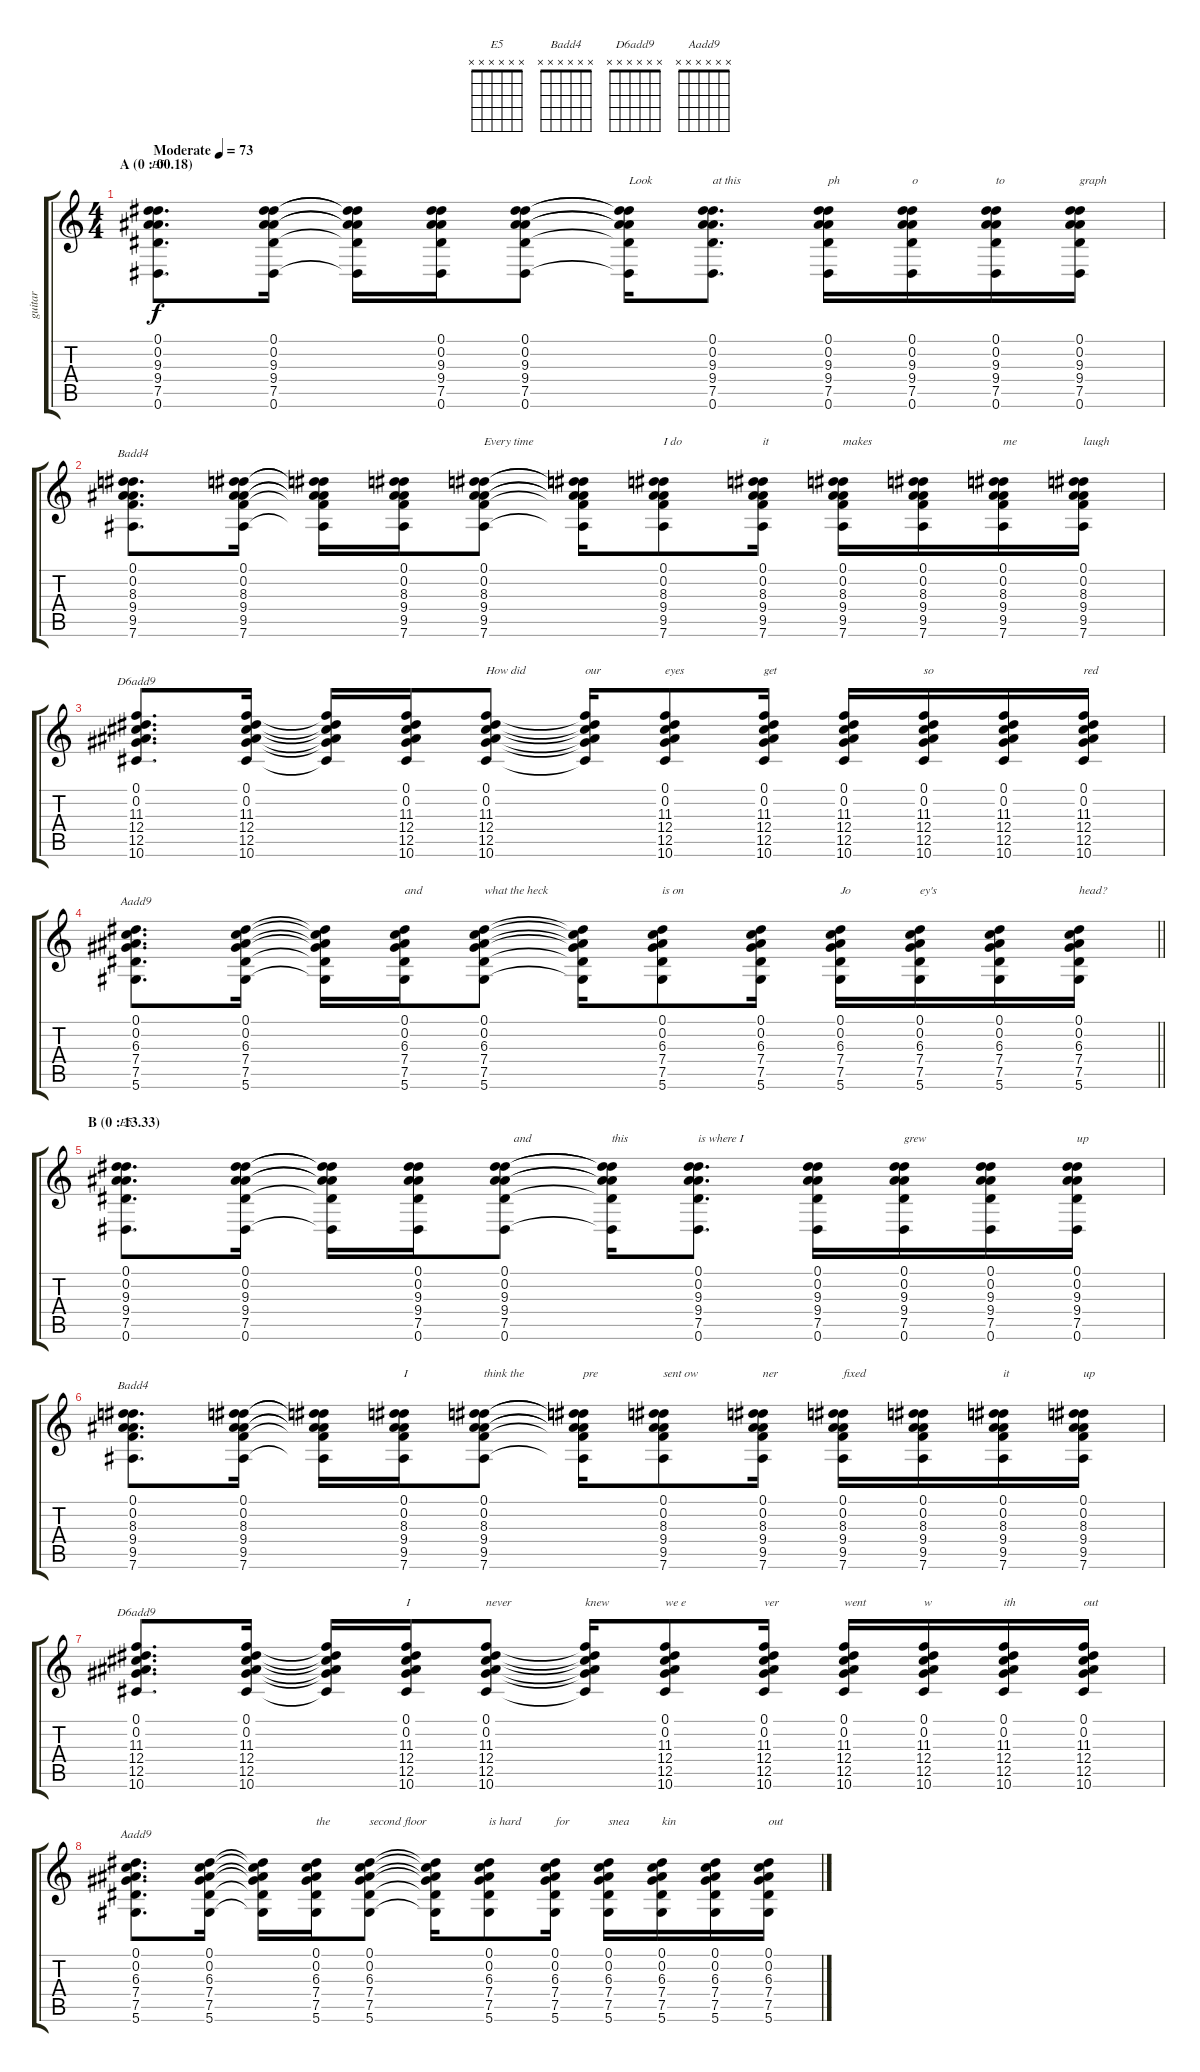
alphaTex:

\track ("guitar" "guitar") {instrument acousticguitarsteel}
\staff {score tabs}
\tuning (Eb4 Bb3 Gb3 Db3 Ab2 Eb2) {hide}
\chord ("E5" 0 0 9 9 7 0) {firstfret 7}
\chord ("Badd4" 0 0 8 9 9 7) {firstfret 7}
\chord ("D6add9" 0 0 11 12 12 10) {firstfret 10}
\chord ("Aadd9" 0 0 6 7 7 5) {firstfret 5}
\chord ("E5" x x x x x x)
\chord ("Badd4" x x x x x x)
\chord ("D6add9" x x x x x x)
\chord ("Aadd9" x x x x x x)
\ts (4 4)
\section ("" "A (0 : 00.18)")
\tempo (73 "Moderate")
\clef g2
\ks c
(0.1 0.2 9.3 9.4 7.5 0.6).8{d ch "E5" dy f instrument acousticguitarsteel beam Down} (0.1 0.2 9.3 9.4 7.5 0.6).16{beam Down} (0.1{t} 0.2{t} 9.3{t} 9.4{t} 7.5{t} 0.6{t}).16{beam Down} (0.1 0.2 9.3 9.4 7.5 0.6).16{beam Down} (0.1 0.2 9.3 9.4 7.5 0.6).8{beam Down} (0.1{t} 0.2{t} 9.3{t} 9.4{t} 7.5{t} 0.6{t}).16{txt "Look" beam Down} (0.1 0.2 9.3 9.4 7.5 0.6).8{d txt "at this" beam Down} (0.1 0.2 9.3 9.4 7.5 0.6).16{txt "ph" beam Down} (0.1 0.2 9.3 9.4 7.5 0.6).16{txt "o" beam Down} (0.1 0.2 9.3 9.4 7.5 0.6).16{txt "to" beam Down} (0.1 0.2 9.3 9.4 7.5 0.6).16{txt "graph" beam Down} |
(0.1 0.2 8.3 9.4 9.5 7.6).8{d ch "Badd4" beam Down} (0.1 0.2 8.3 9.4 9.5 7.6).16{beam Down} (0.1{t} 0.2{t} 8.3{t} 9.4{t} 9.5{t} 7.6{t}).16{beam Down} (0.1 0.2 8.3 9.4 9.5 7.6).16{beam Down} (0.1 0.2 8.3 9.4 9.5 7.6).8{txt "Every time" beam Down} (0.1{t} 0.2{t} 8.3{t} 9.4{t} 9.5{t} 7.6{t}).16{beam Down} (0.1 0.2 8.3 9.4 9.5 7.6).8{txt "I do" beam Down} (0.1 0.2 8.3 9.4 9.5 7.6).16{txt "it" beam Down} (0.1 0.2 8.3 9.4 9.5 7.6).16{txt "makes" beam Down} (0.1 0.2 8.3 9.4 9.5 7.6).16{beam Down} (0.1 0.2 8.3 9.4 9.5 7.6).16{txt "me" beam Down} (0.1 0.2 8.3 9.4 9.5 7.6).16{txt "laugh" beam Down} |
(0.1 0.2 11.3 12.4 12.5 10.6).8{d ch "D6add9"} (0.1 0.2 11.3 12.4 12.5 10.6).16 (0.1{t} 0.2{t} 11.3{t} 12.4{t} 12.5{t} 10.6{t}).16 (0.1 0.2 11.3 12.4 12.5 10.6).16 (0.1 0.2 11.3 12.4 12.5 10.6).8{txt "How did"} (0.1{t} 0.2{t} 11.3{t} 12.4{t} 12.5{t} 10.6{t}).16{txt "our"} (0.1 0.2 11.3 12.4 12.5 10.6).8{txt "eyes"} (0.1 0.2 11.3 12.4 12.5 10.6).16{txt "get"} (0.1 0.2 11.3 12.4 12.5 10.6).16 (0.1 0.2 11.3 12.4 12.5 10.6).16{txt "so"} (0.1 0.2 11.3 12.4 12.5 10.6).16 (0.1 0.2 11.3 12.4 12.5 10.6).16{txt "red"} |
\barLineRight lightlight
(0.1 0.2 6.3 7.4 7.5 5.6).8{d ch "Aadd9" beam Down} (0.1 0.2 6.3 7.4 7.5 5.6).16{beam Down} (0.1{t} 0.2{t} 6.3{t} 7.4{t} 7.5{t} 5.6{t}).16{beam Down} (0.1 0.2 6.3 7.4 7.5 5.6).16{txt "and" beam Down} (0.1 0.2 6.3 7.4 7.5 5.6).8{txt "what the heck" beam Down} (0.1{t} 0.2{t} 6.3{t} 7.4{t} 7.5{t} 5.6{t}).16{beam Down} (0.1 0.2 6.3 7.4 7.5 5.6).8{txt "is on" beam Down} (0.1 0.2 6.3 7.4 7.5 5.6).16{beam Down} (0.1 0.2 6.3 7.4 7.5 5.6).16{txt "Jo" beam Down} (0.1 0.2 6.3 7.4 7.5 5.6).16{txt "ey's" beam Down} (0.1 0.2 6.3 7.4 7.5 5.6).16{beam Down} (0.1 0.2 6.3 7.4 7.5 5.6).16{txt "head?" beam Down} |
\section ("" "B (0 : 13.33)")
(0.1 0.2 9.3 9.4 7.5 0.6).8{d ch "E5" beam Down} (0.1 0.2 9.3 9.4 7.5 0.6).16{beam Down} (0.1{t} 0.2{t} 9.3{t} 9.4{t} 7.5{t} 0.6{t}).16{beam Down} (0.1 0.2 9.3 9.4 7.5 0.6).16{beam Down} (0.1 0.2 9.3 9.4 7.5 0.6).8{txt "   and" beam Down} (0.1{t} 0.2{t} 9.3{t} 9.4{t} 7.5{t} 0.6{t}).16{txt "this" beam Down} (0.1 0.2 9.3 9.4 7.5 0.6).8{d txt "is where I" beam Down} (0.1 0.2 9.3 9.4 7.5 0.6).16{beam Down} (0.1 0.2 9.3 9.4 7.5 0.6).16{txt "grew" beam Down} (0.1 0.2 9.3 9.4 7.5 0.6).16{beam Down} (0.1 0.2 9.3 9.4 7.5 0.6).16{txt "up" beam Down} |
(0.1 0.2 8.3 9.4 9.5 7.6).8{d ch "Badd4" beam Down} (0.1 0.2 8.3 9.4 9.5 7.6).16{beam Down} (0.1{t} 0.2{t} 8.3{t} 9.4{t} 9.5{t} 7.6{t}).16{beam Down} (0.1 0.2 8.3 9.4 9.5 7.6).16{txt "I" beam Down} (0.1 0.2 8.3 9.4 9.5 7.6).8{txt "think the" beam Down} (0.1{t} 0.2{t} 8.3{t} 9.4{t} 9.5{t} 7.6{t}).16{txt "pre" beam Down} (0.1 0.2 8.3 9.4 9.5 7.6).8{txt "sent ow" beam Down} (0.1 0.2 8.3 9.4 9.5 7.6).16{txt "ner" beam Down} (0.1 0.2 8.3 9.4 9.5 7.6).16{txt "fixed" beam Down} (0.1 0.2 8.3 9.4 9.5 7.6).16{beam Down} (0.1 0.2 8.3 9.4 9.5 7.6).16{txt "it" beam Down} (0.1 0.2 8.3 9.4 9.5 7.6).16{txt "up" beam Down} |
(0.1 0.2 11.3 12.4 12.5 10.6).8{d ch "D6add9"} (0.1 0.2 11.3 12.4 12.5 10.6).16 (0.1{t} 0.2{t} 11.3{t} 12.4{t} 12.5{t} 10.6{t}).16 (0.1 0.2 11.3 12.4 12.5 10.6).16{txt "I"} (0.1 0.2 11.3 12.4 12.5 10.6).8{txt "never"} (0.1{t} 0.2{t} 11.3{t} 12.4{t} 12.5{t} 10.6{t}).16{txt "knew"} (0.1 0.2 11.3 12.4 12.5 10.6).8{txt "we e"} (0.1 0.2 11.3 12.4 12.5 10.6).16{txt "ver"} (0.1 0.2 11.3 12.4 12.5 10.6).16{txt "went"} (0.1 0.2 11.3 12.4 12.5 10.6).16{txt "w"} (0.1 0.2 11.3 12.4 12.5 10.6).16{txt "ith"} (0.1 0.2 11.3 12.4 12.5 10.6).16{txt "out"} |
(0.1 0.2 6.3 7.4 7.5 5.6).8{d ch "Aadd9" beam Down} (0.1 0.2 6.3 7.4 7.5 5.6).16{beam Down} (0.1{t} 0.2{t} 6.3{t} 7.4{t} 7.5{t} 5.6{t}).16{beam Down} (0.1 0.2 6.3 7.4 7.5 5.6).16{txt "the" beam Down} (0.1 0.2 6.3 7.4 7.5 5.6).8{txt "second floor" beam Down} (0.1{t} 0.2{t} 6.3{t} 7.4{t} 7.5{t} 5.6{t}).16{beam Down} (0.1 0.2 6.3 7.4 7.5 5.6).8{txt "is hard" beam Down} (0.1 0.2 6.3 7.4 7.5 5.6).16{txt "for" beam Down} (0.1 0.2 6.3 7.4 7.5 5.6).16{txt "snea" beam Down} (0.1 0.2 6.3 7.4 7.5 5.6).16{txt "kin" beam Down} (0.1 0.2 6.3 7.4 7.5 5.6).16{beam Down} (0.1 0.2 6.3 7.4 7.5 5.6).16{txt "out" beam Down}
